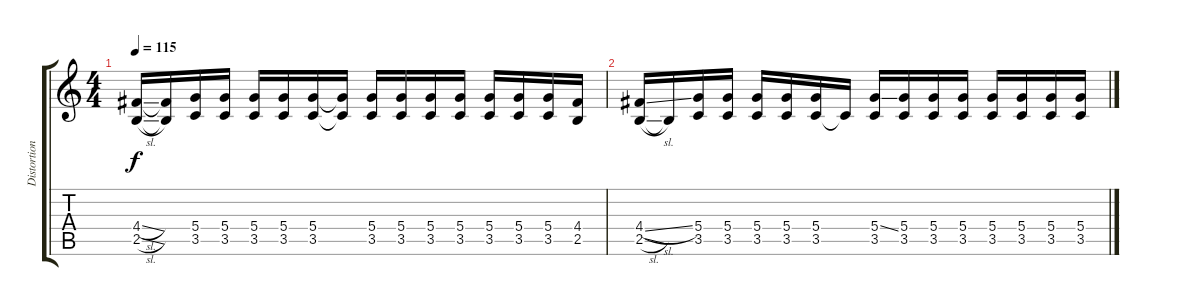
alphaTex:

\track ("Distortion 3" "Distortion") {instrument distortionguitar}
\staff {score tabs}
\tuning (E4 B3 G3 D3 A2 E2) {hide}
\ts (4 4)
\tempo 115
\clef g2
\ks c
(4.4{sl} 2.5{sl}).16{dy f} (4.4{t} 2.5{t}).16 (5.4 3.5).16 (5.4 3.5).16 (5.4 3.5).16 (5.4 3.5).16 (5.4 3.5).16 (5.4{t} 3.5{t}).16 (5.4 3.5).16 (5.4 3.5).16 (5.4 3.5).16 (5.4 3.5).16 (5.4 3.5).16 (5.4 3.5).16 (5.4 3.5).16 (4.4 2.5).16 |
(4.4{sl} 2.5{sl}).16 2.5{t}.16 (5.4 3.5).16 (5.4 3.5).16 (5.4 3.5).16 (5.4 3.5).16 (5.4 3.5).16 3.5{t}.16 (5.4{ss} 3.5).16 (5.4 3.5).16 (5.4 3.5).16 (5.4 3.5).16 (5.4 3.5).16 (5.4 3.5).16 (5.4 3.5).16 (5.4 3.5).16
